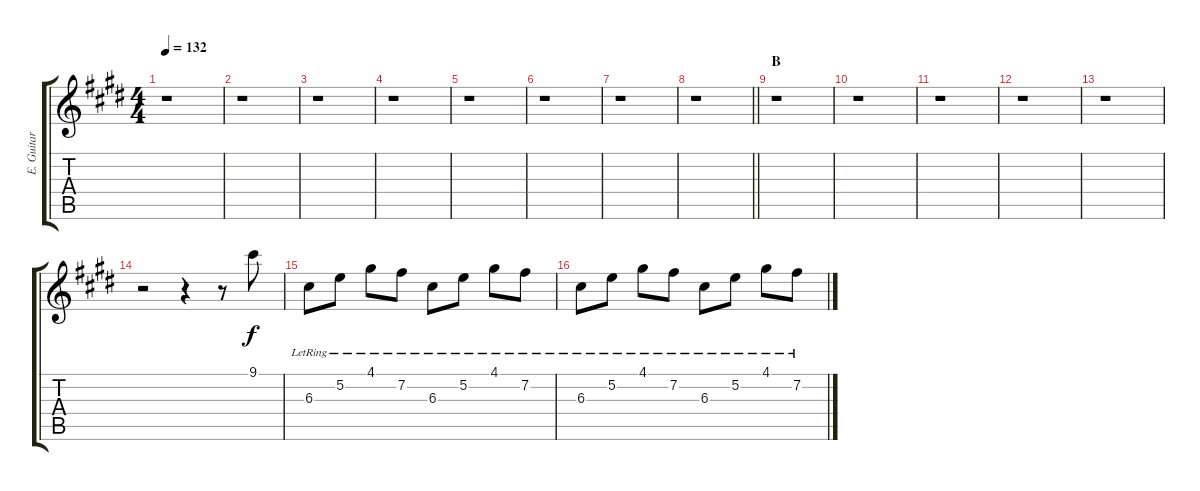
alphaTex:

\track ("E. Guitar I" "E. Guitar ") {instrument electricguitarjazz}
\staff {score tabs}
\tuning (E4 B3 G3 D3 A2 E2) {hide}
\ts (4 4)
\tempo 132
\clef g2
\ks e
r.1{dy f} |
r.1 |
r.1 |
r.1 |
r.1 |
r.1 |
r.1 |
\barLineRight lightlight
r.1 |
\section ("" "B")
r.1 |
r.1 |
r.1 |
r.1 |
r.1 |
r.2 r.4 r.8 9.1.8 |
6.3{lr}.8 5.2{lr}.8 4.1{lr}.8 7.2{lr}.8 6.3{lr}.8 5.2{lr}.8 4.1{lr}.8 7.2{lr}.8 |
6.3{lr}.8 5.2{lr}.8 4.1{lr}.8 7.2{lr}.8 6.3{lr}.8 5.2{lr}.8 4.1{lr}.8 7.2{lr}.8
